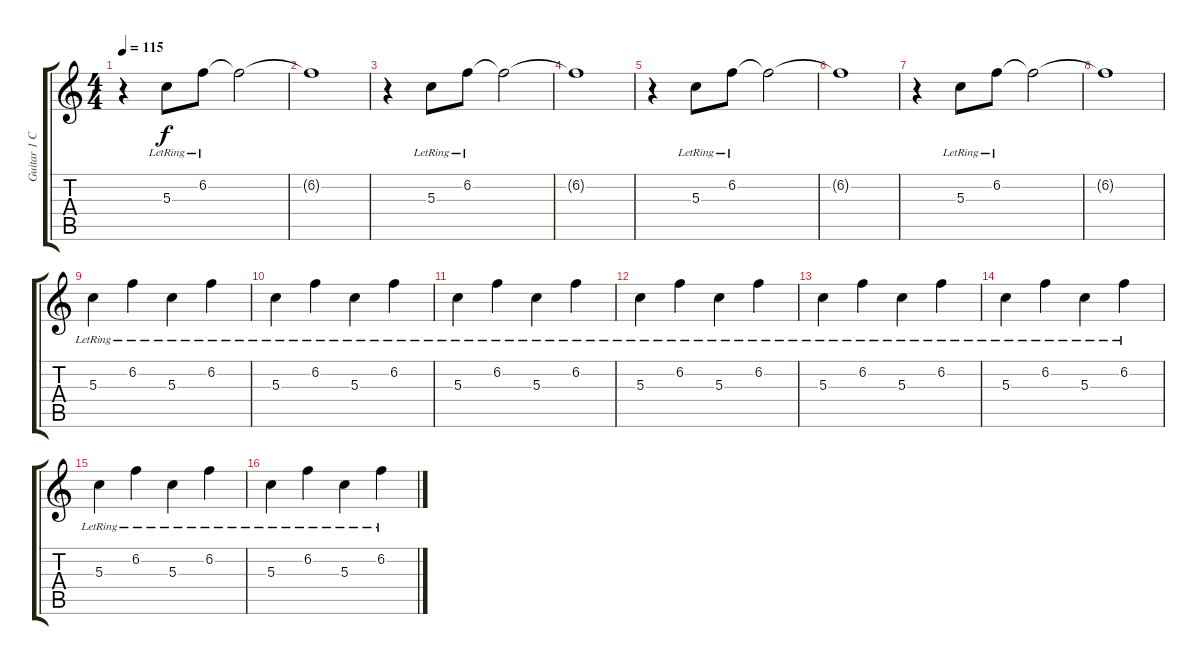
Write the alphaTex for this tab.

\track ("Guitar 1 Clean" "Guitar 1 C") {instrument electricguitarclean}
\staff {score tabs}
\tuning (E4 B3 G3 D3 A2 E2) {hide}
\ts (4 4)
\tempo 115
\clef g2
\ks c
r.4{dy f} 5.3{lr}.8 6.2{lr}.8 6.2{t}.2 |
6.2{t}.1 |
r.4 5.3{lr}.8 6.2{lr}.8 6.2{t}.2 |
6.2{t}.1 |
r.4 5.3{lr}.8 6.2{lr}.8 6.2{t}.2 |
6.2{t}.1 |
r.4 5.3{lr}.8 6.2{lr}.8 6.2{t}.2 |
6.2{t}.1 |
5.3{lr}.4 6.2{lr}.4 5.3{lr}.4 6.2{lr}.4 |
5.3{lr}.4 6.2{lr}.4 5.3{lr}.4 6.2{lr}.4 |
5.3{lr}.4 6.2{lr}.4 5.3{lr}.4 6.2{lr}.4 |
5.3{lr}.4 6.2{lr}.4 5.3{lr}.4 6.2{lr}.4 |
5.3{lr}.4 6.2{lr}.4 5.3{lr}.4 6.2{lr}.4 |
5.3{lr}.4 6.2{lr}.4 5.3{lr}.4 6.2{lr}.4 |
5.3{lr}.4 6.2{lr}.4 5.3{lr}.4 6.2{lr}.4 |
5.3{lr}.4 6.2{lr}.4 5.3{lr}.4 6.2{lr}.4
